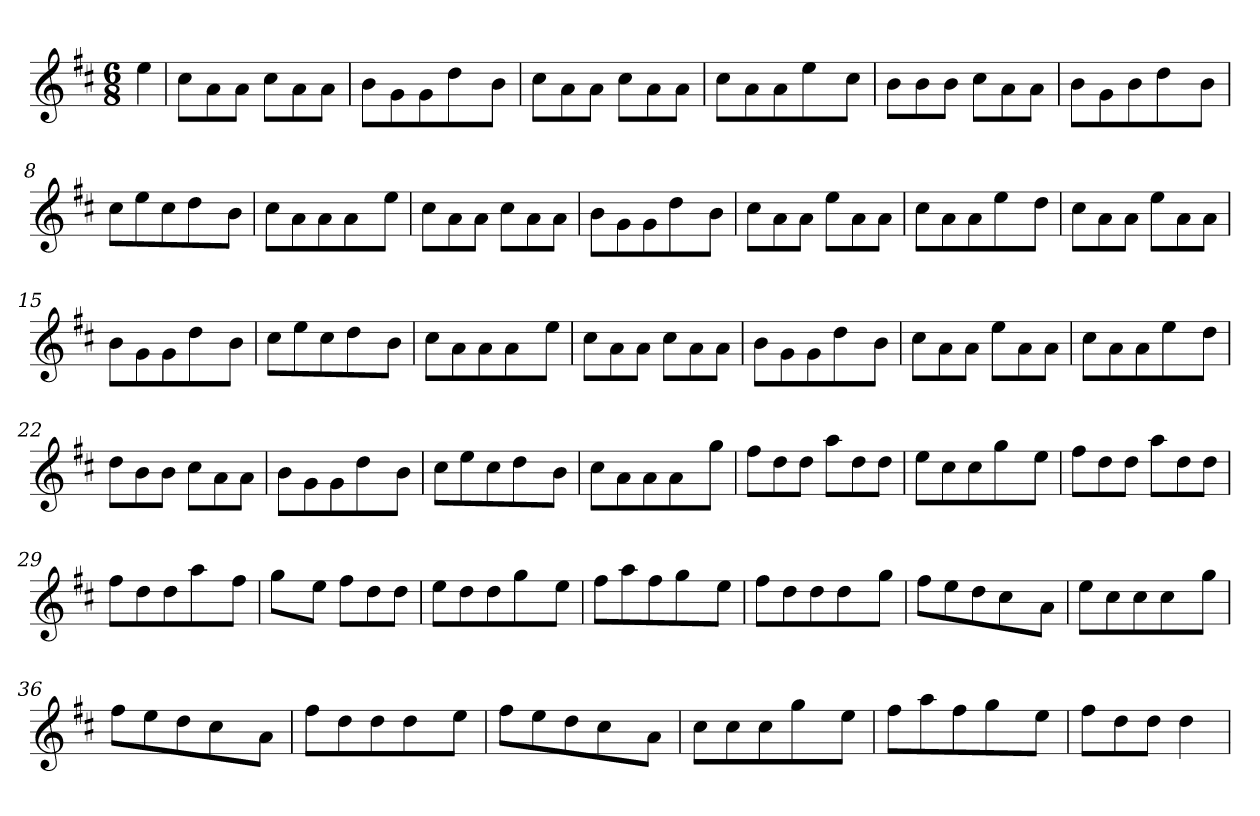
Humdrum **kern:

**kern
*part1
*staff1
*clefG2
*k[f#c#]
*D:
*M6/8
=1
8eeJ
=2
8cc#L
8a
8aJ
8cc#L
8a
8aJ
=3
8bL
8g
8gJ
4dd
8bJ
=4
8cc#L
8a
8aJ
8cc#L
8a
8aJ
=5
8cc#L
8a
8aJ
4ee
8cc#J
!!LO:LB:g=z
=6
8bL
8b
8bJ
8cc#L
8a
8aJ
=7
8bL
8g
8bJ
4dd
8bJ
=8
8cc#L
8ee
8cc#J
4dd
8bJ
=9
8cc#L
8a
8aJ
4a
8eeJ
!!LO:LB:g=z
=10
8cc#L
8a
8aJ
8cc#L
8a
8aJ
=11
8bL
8g
8gJ
4dd
8bJ
=12
8cc#L
8a
8aJ
8eeL
8a
8aJ
=13
8cc#L
8a
8aJ
4ee
8ddJ
!!LO:LB:g=z
=14
8cc#L
8a
8aJ
8eeL
8a
8aJ
=15
8bL
8g
8gJ
4dd
8bJ
=16
8cc#L
8ee
8cc#J
4dd
8bJ
=17
8cc#L
8a
8aJ
4a
8eeJ
!!LO:LB:g=z
=18
8cc#L
8a
8aJ
8cc#L
8a
8aJ
=19
8bL
8g
8gJ
4dd
8bJ
=20
8cc#L
8a
8aJ
8eeL
8a
8aJ
=21
8cc#L
8a
8aJ
4ee
8ddJ
!!LO:LB:g=z
=22
8ddL
8b
8bJ
8cc#L
8a
8aJ
=23
8bL
8g
8gJ
4dd
8bJ
=24
8cc#L
8ee
8cc#J
4dd
8bJ
=25
8cc#L
8a
8aJ
4a
8ggJ
!!LO:LB:g=z
=26
8ff#L
8dd
8ddJ
8aaL
8dd
8ddJ
=27
8eeL
8cc#
8cc#J
4gg
8eeJ
=28
8ff#L
8dd
8ddJ
8aaL
8dd
8ddJ
=29
8ff#L
8dd
8ddJ
4aa
8ff#J
!!LO:LB:g=z
=30
4gg
8eeJ
8ff#L
8dd
8ddJ
=31
8eeL
8dd
8ddJ
4gg
8eeJ
=32
8ff#L
8aa
8ff#J
4gg
8eeJ
=33
8ff#L
8dd
8ddJ
4dd
8ggJ
!!LO:LB:g=z
=34
8ff#L
8ee
8ddJ
4cc#
8aJ
=35
8eeL
8cc#
8cc#J
4cc#
8ggJ
=36
8ff#L
8ee
8ddJ
4cc#
8aJ
=37
8ff#L
8dd
8ddJ
4dd
8eeJ
!!LO:LB:g=z
=38
8ff#L
8ee
8ddJ
4cc#
8aJ
=39
8cc#L
8cc#
8cc#J
4gg
8eeJ
=40
8ff#L
8aa
8ff#J
4gg
8eeJ
=41
8ff#L
8dd
8ddJ
4dd
=
*-
